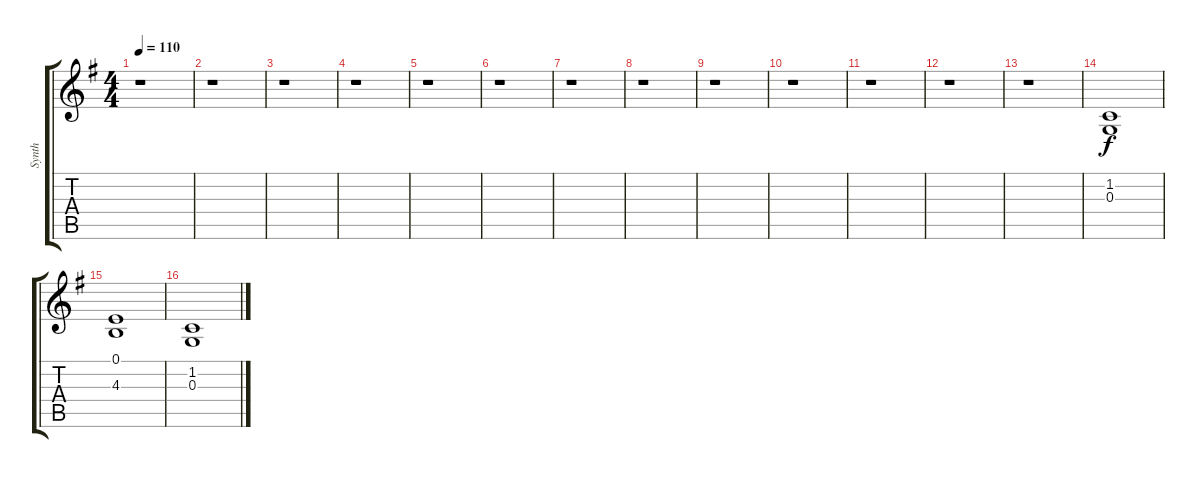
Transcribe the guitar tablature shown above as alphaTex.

\track ("Synth" "Synth") {instrument synthstrings1}
\staff {score tabs}
\tuning (E4 B3 G3 D3 A2 E2) {hide}
\ts (4 4)
\tempo 110
\clef g2
\ks g
r.1{dy f} |
r.1 |
r.1 |
r.1 |
r.1 |
r.1 |
r.1 |
r.1 |
r.1 |
r.1 |
r.1 |
r.1 |
r.1 |
(1.2 0.3).1 |
(0.1 4.3).1 |
(1.2 0.3).1
